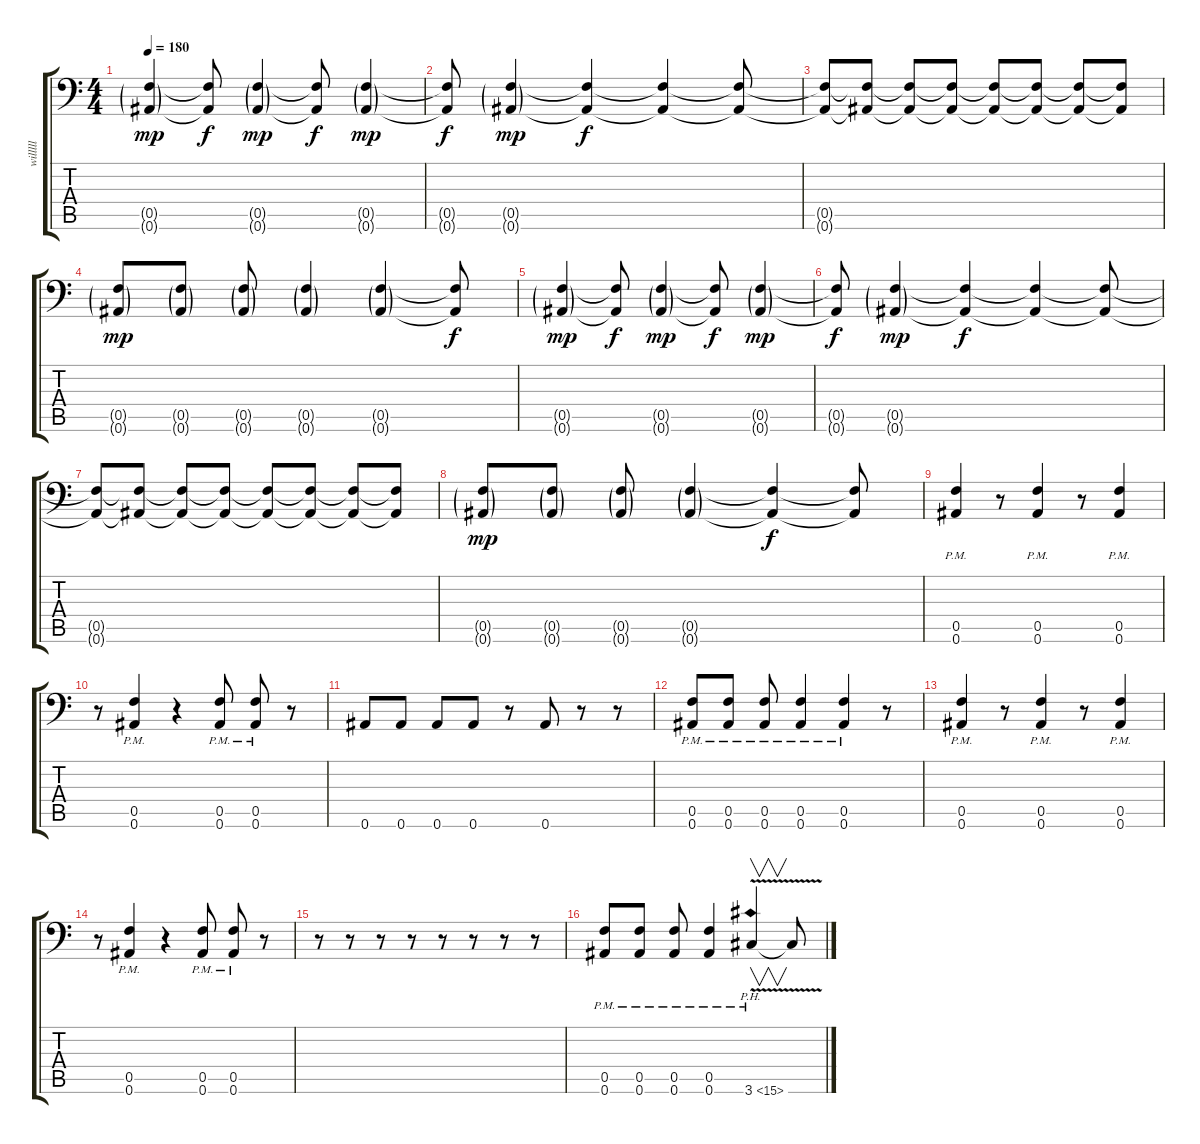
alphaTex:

\track ("willlll" "willlll") {instrument distortionguitar}
\staff {score tabs}
\tuning (C4 G3 Eb3 Bb2 F2 Bb1) {hide}
\ts (4 4)
\tempo 180
\clef f4
\ks c
(0.5{g} 0.6{g}).4{dy mp} (0.5{t} 0.6{t}).8{dy f} (0.5{g} 0.6{g}).4{dy mp} (0.5{t} 0.6{t}).8{dy f} (0.5{g} 0.6{g}).4{dy mp} |
(0.5{t} 0.6{t}).8{dy f} (0.5{g} 0.6{g}).4{dy mp} (0.5{t} 0.6{t}).4{dy f} (0.5{t} 0.6{t}).4 (0.5{t} 0.6{t}).8 |
(0.5{t} 0.6{t}).8 (0.5{t} 0.6{t}).8 (0.5{t} 0.6{t}).8 (0.5{t} 0.6{t}).8 (0.5{t} 0.6{t}).8 (0.5{t} 0.6{t}).8 (0.5{t} 0.6{t}).8 (0.5{t} 0.6{t}).8 |
(0.5{g} 0.6{g}).8{dy mp} (0.5{g} 0.6{g}).8 (0.5{g} 0.6{g}).8 (0.5{g} 0.6{g}).4 (0.5{g} 0.6{g}).4 (0.5{t} 0.6{t}).8{dy f} |
(0.5{g} 0.6{g}).4{dy mp} (0.5{t} 0.6{t}).8{dy f} (0.5{g} 0.6{g}).4{dy mp} (0.5{t} 0.6{t}).8{dy f} (0.5{g} 0.6{g}).4{dy mp} |
(0.5{t} 0.6{t}).8{dy f} (0.5{g} 0.6{g}).4{dy mp} (0.5{t} 0.6{t}).4{dy f} (0.5{t} 0.6{t}).4 (0.5{t} 0.6{t}).8 |
(0.5{t} 0.6{t}).8 (0.5{t} 0.6{t}).8 (0.5{t} 0.6{t}).8 (0.5{t} 0.6{t}).8 (0.5{t} 0.6{t}).8 (0.5{t} 0.6{t}).8 (0.5{t} 0.6{t}).8 (0.5{t} 0.6{t}).8 |
(0.5{g} 0.6{g}).8{dy mp} (0.5{g} 0.6{g}).8 (0.5{g} 0.6{g}).8 (0.5{g} 0.6{g}).4 (0.5{t} 0.6{t}).4{dy f} (0.5{t} 0.6{t}).8 |
(0.5{pm} 0.6{pm}).4 r.8 (0.5{pm} 0.6{pm}).4 r.8 (0.5{pm} 0.6{pm}).4 |
r.8 (0.5{pm} 0.6{pm}).4 r.4 (0.5{pm} 0.6{pm}).8 (0.5{pm} 0.6{pm}).8 r.8 |
0.6.8 0.6.8 0.6.8 0.6.8 r.8 0.6.8 r.8 r.8 |
(0.5{pm} 0.6{pm}).8 (0.5{pm} 0.6{pm}).8 (0.5{pm} 0.6{pm}).8 (0.5{pm} 0.6{pm}).4 (0.5{pm} 0.6{pm}).4 r.8 |
(0.5{pm} 0.6{pm}).4 r.8 (0.5{pm} 0.6{pm}).4 r.8 (0.5{pm} 0.6{pm}).4 |
r.8 (0.5{pm} 0.6{pm}).4 r.4 (0.5{pm} 0.6{pm}).8 (0.5{pm} 0.6{pm}).8 r.8 |
r.8 r.8 r.8 r.8 r.8 r.8 r.8 r.8 |
(0.5{pm} 0.6{pm}).8 (0.5{pm} 0.6{pm}).8 (0.5{pm} 0.6{pm}).8 (0.5{pm} 0.6{pm}).4 3.6{ph 12 v pm}.4{v} 3.6{t}.8
